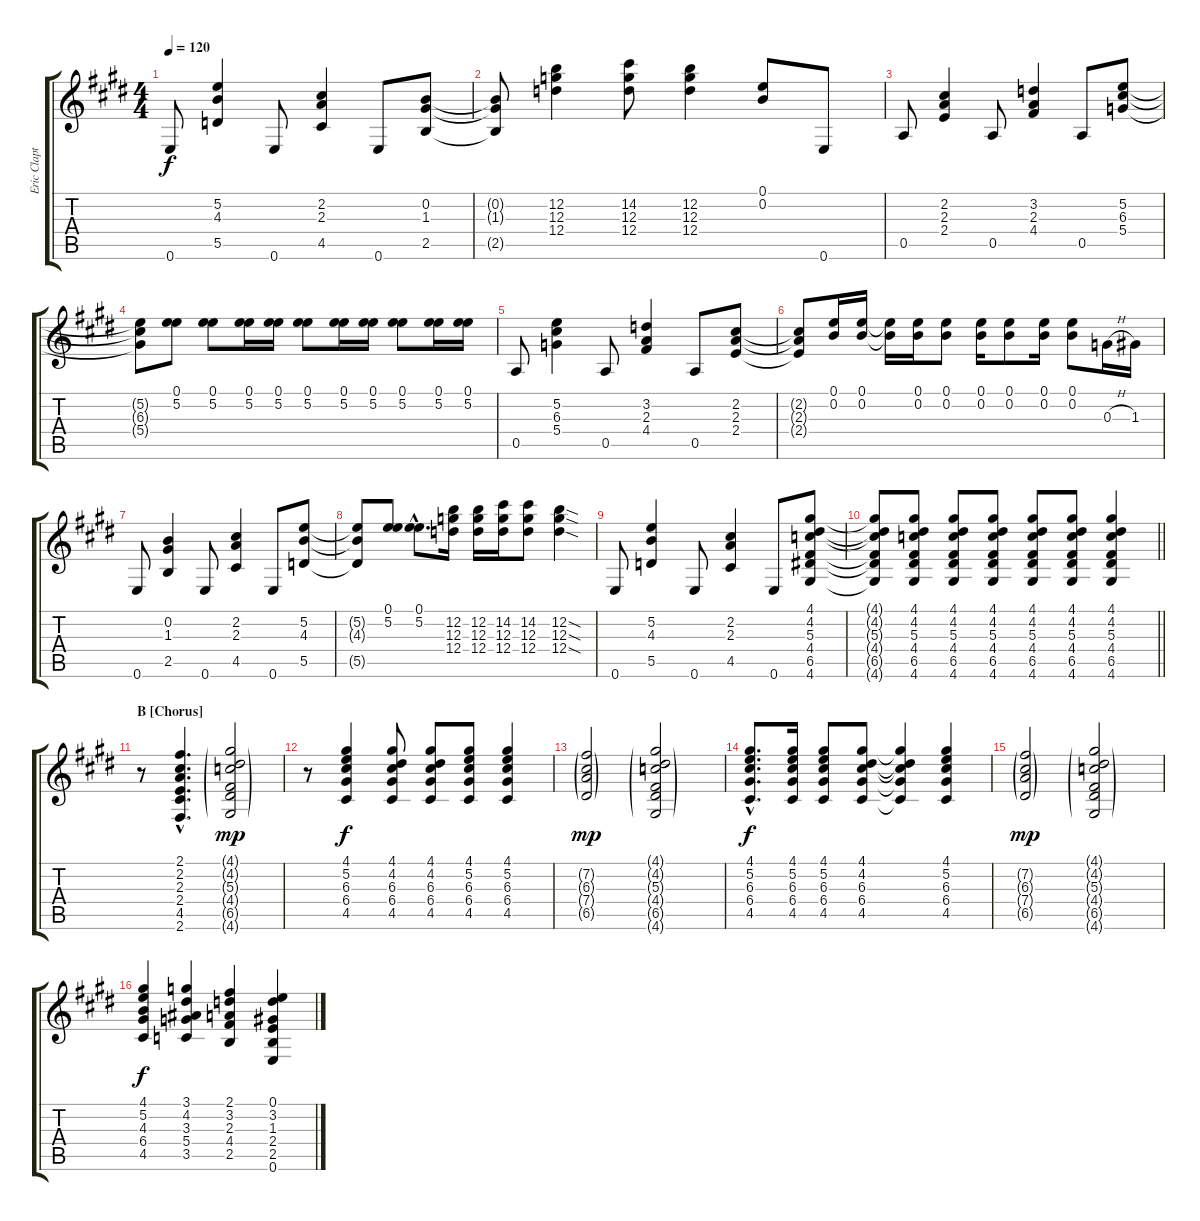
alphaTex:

\track ("Eric Clapton Guitar" "Eric Clapt") {instrument acousticguitarnylon}
\staff {score tabs}
\tuning (E4 B3 G3 D3 A2 E2) {hide}
\ts (4 4)
\tempo 120
\clef g2
\ks e
0.6.8{dy f} (5.2 4.3 5.5).4 0.6.8 (2.2 2.3 4.5).4 0.6.8 (0.2 1.3 2.5).8 |
(0.2{t} 1.3{t} 2.5{t}).8 (12.2 12.3 12.4).4 (14.2 12.3 12.4).8 (12.2 12.3 12.4).4 (0.1 0.2).8 0.6.8 |
0.5.8 (2.2 2.3 2.4).4 0.5.8 (3.2 2.3 4.4).4 0.5.8 (5.2 6.3 5.4).8 |
(5.2{t} 6.3{t} 5.4{t}).8 (0.1 5.2).8 (0.1 5.2).8 (0.1 5.2).16 (0.1 5.2).16 (0.1 5.2).8 (0.1 5.2).16 (0.1 5.2).16 (0.1 5.2).8 (0.1 5.2).16 (0.1 5.2).16 |
0.5.8 (5.2 6.3 5.4).4 0.5.8 (3.2 2.3 4.4).4 0.5.8 (2.2 2.3 2.4).8 |
(2.2{t} 2.3{t} 2.4{t}).8 (0.1 0.2).16 (0.1 0.2).16 (0.1{t} 0.2{t}).16 (0.1 0.2).16 (0.1 0.2).8 (0.1 0.2).16 (0.1 0.2).8 (0.1 0.2).16 (0.1 0.2).8 0.3{h}.16 1.3.16 |
0.6.8 (0.2 1.3 2.5).4 0.6.8 (2.2 2.3 4.5).4 0.6.8 (5.2 4.3 5.5).8 |
(5.2{t} 4.3{t} 5.5{t}).8 (0.1 5.2).8 (0.1{hac} 5.2{hac}).8{d} (12.2 12.3 12.4).16 (12.2 12.3 12.4).16 (14.2 12.3 12.4).16 (14.2 12.3 12.4).8 (12.2{sod} 12.3{sod} 12.4{sod}).4 |
0.6.8 (5.2 4.3 5.5).4 0.6.8 (2.2 2.3 4.5).4 0.6.8 (4.1 4.2 5.3 4.4 6.5 4.6).8 |
\barLineRight lightlight
(4.1{t} 4.2{t} 5.3{t} 4.4{t} 6.5{t} 4.6{t}).8 (4.1 4.2 5.3 4.4 6.5 4.6).8 (4.1 4.2 5.3 4.4 6.5 4.6).8 (4.1 4.2 5.3 4.4 6.5 4.6).8 (4.1 4.2 5.3 4.4 6.5 4.6).8 (4.1 4.2 5.3 4.4 6.5 4.6).8 (4.1 4.2 5.3 4.4 6.5 4.6).4 |
\section ("" "B [Chorus]")
r.8 (2.1{hac} 2.2{hac} 2.3{hac} 2.4{hac} 4.5{hac} 2.6{hac}).4{d} (4.1{g} 4.2{g} 5.3{g} 4.4{g} 6.5{g} 4.6{g}).2{dy mp} |
r.8 (4.1 5.2 6.3 6.4 4.5).4{dy f} (4.1 4.2 6.3 6.4 4.5).8 (4.1 4.2 6.3 6.4 4.5).8 (4.1 5.2 6.3 6.4 4.5).8 (4.1 5.2 6.3 6.4 4.5).4 |
(7.2{g} 6.3{g} 7.4{g} 6.5{g}).2{dy mp} (4.1{g} 4.2{g} 5.3{g} 4.4{g} 6.5{g} 4.6{g}).2 |
(4.1{hac} 5.2{hac} 6.3{hac} 6.4{hac} 4.5{hac}).8{d dy f} (4.1 5.2 6.3 6.4 4.5).16 (4.1 5.2 6.3 6.4 4.5).8 (4.1 4.2 6.3 6.4 4.5).8 (4.1{t} 4.2{t} 6.3{t} 6.4{t} 4.5{t}).4 (4.1 5.2 6.3 6.4 4.5).4 |
(7.2{g} 6.3{g} 7.4{g} 6.5{g}).2{dy mp} (4.1{g} 4.2{g} 5.3{g} 4.4{g} 6.5{g} 4.6{g}).2 |
(4.1 5.2 4.3 6.4 4.5).4{dy f} (3.1 4.2 3.3 5.4 3.5).4 (2.1 3.2 2.3 4.4 2.5).4 (0.1 3.2 1.3 2.4 2.5 0.6).4
